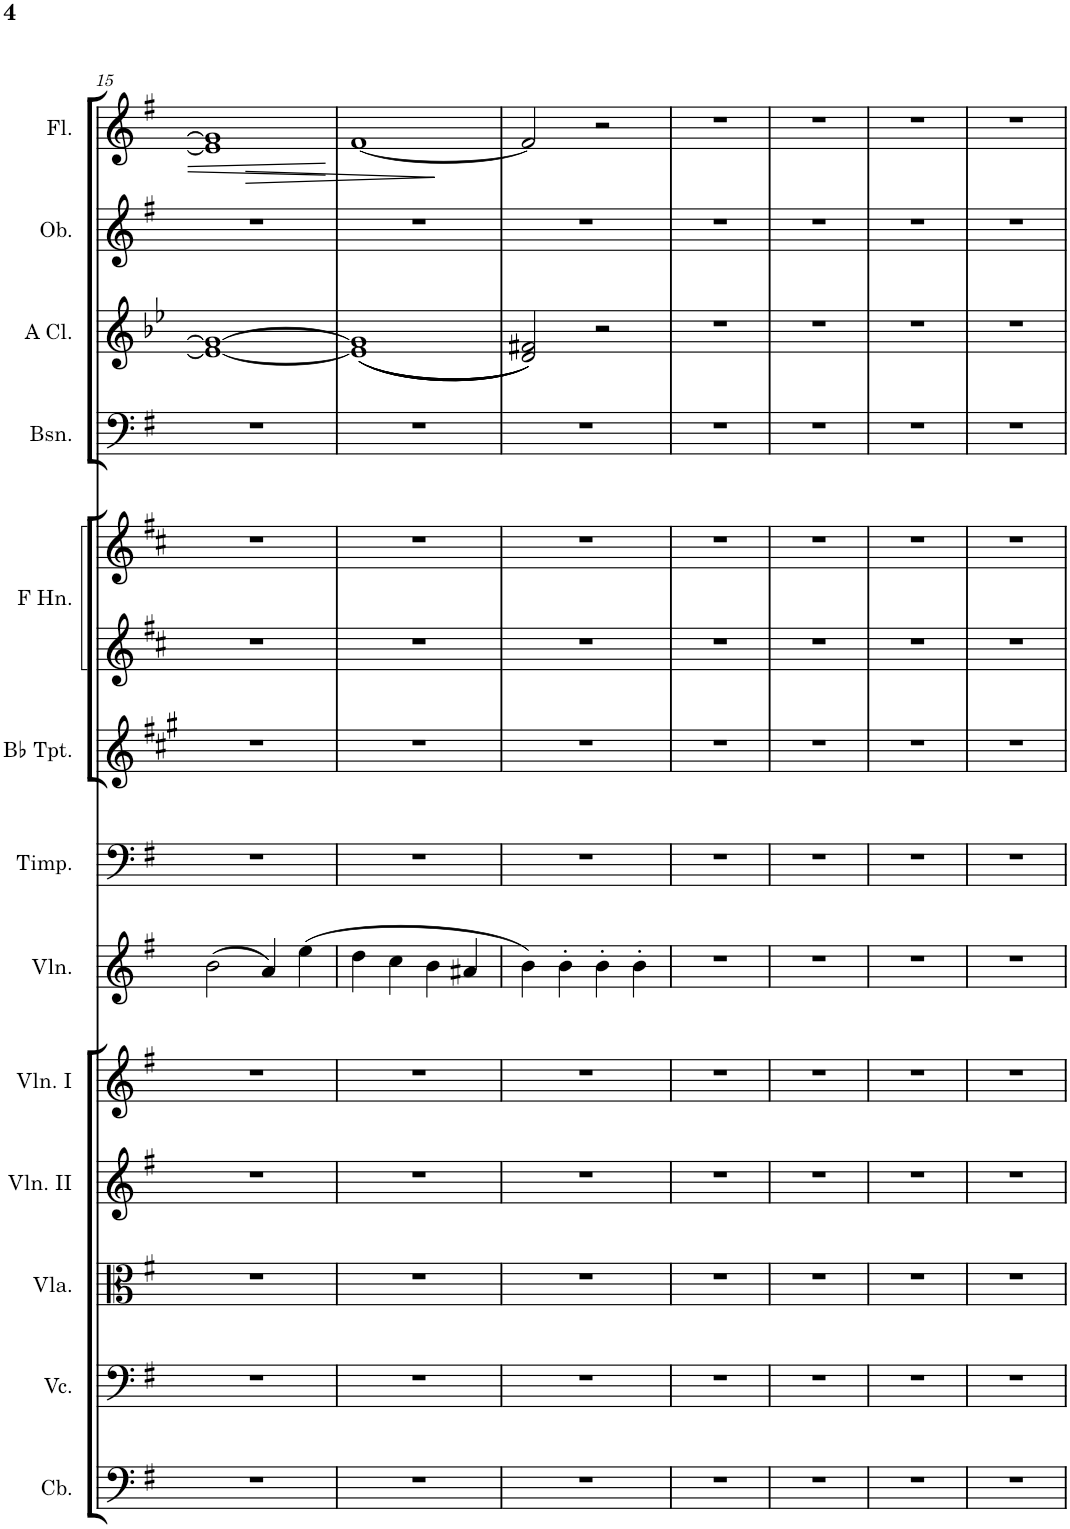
**kern	**kern	**kern	**kern	**kern	**kern	**kern	**kern	**kern	**kern	**kern	**kern	**kern	**kern	**dynam
*part13	*part12	*part11	*part10	*part9	*part8	*part7	*part6	*part5	*part5	*part4	*part3	*part2	*part1	*part1
*staff14	*staff13	*staff12	*staff11	*staff10	*staff9	*staff8	*staff7	*staff6	*staff5	*staff4	*staff3	*staff2	*staff1	*staff1
*I"Contrabasses	*I"Violoncellos	*I"Violas	*I"Violins II	*I"Violins I	*I"Violin Solo	*I"Timpani in E H	*I"Trumpets in E	*I"Horns in E	*	*I"Bassoons	*I"A Clerinet	*I"Oboes	*I"Flutes	*
*I'Cb.	*I'Vc.	*I'Vla.	*I'Vln. II	*I'Vln. I	*I'Vln.	*I'Timp.	*	*	*	*I'Bsn.	*I'A Cl.	*I'Ob.	*I'Fl.	*
!!LO:PB:g=z
*clefF4	*clefF4	*clefC3	*clefG2	*clefG2	*clefG2	*clefF4	*clefG2	*clefG2	*clefG2	*clefF4	*clefG2	*clefG2	*clefG2	*
*Trd7c12	*	*	*	*	*	*	*Trd1c2	*Trd4c7	*Trd4c7	*	*Trd2c3	*	*	*
*k[f#]	*k[f#]	*k[f#]	*k[f#]	*k[f#]	*k[f#]	*k[f#]	*k[f#c#g#]	*k[f#c#]	*k[f#c#]	*k[f#]	*k[b-e-]	*k[f#]	*k[f#]	*
*M4/4	*M4/4	*M4/4	*M4/4	*M4/4	*M4/4	*M4/4	*M4/4	*M4/4	*M4/4	*M4/4	*M4/4	*M4/4	*M4/4	*
=15	=15	=15	=15	=15	=15	=15	=15	=15	=15	=15	=15	=15	=15	=15
!	!	!	!	!	!	!	!	!	!	!	!	!	!	!LO:HP:b
1r	1r	1r	1r	1r	(2b\	1r	1r	1r	1r	1r	1e-_ 1g_	1r	1e] 1g]	>
.	.	.	.	.	4a/)	.	.	.	.	.	.	.	.	.
.	.	.	.	.	(4ee\	.	.	.	.	.	.	.	.	.
=16	=16	=16	=16	=16	=16	=16	=16	=16	=16	=16	=16	=16	=16	=16
1r	1r	1r	1r	1r	4dd\	1r	1r	1r	1r	1r	(((1e-] 1g]	1r	[1f#	.
.	.	.	.	.	4cc\	.	.	.	.	.	.	.	.	.
.	.	.	.	.	4b\	.	.	.	.	.	.	.	.	.
.	.	.	.	.	4a#X/	.	.	.	.	.	.	.	.	.
.	.	.	.	.	.	.	.	.	.	.	.	.	.	]
=17	=17	=17	=17	=17	=17	=17	=17	=17	=17	=17	=17	=17	=17	=17
1r	1r	1r	1r	1r	4b\)	1r	1r	1r	1r	1r	2d/ 2f#X/)))	1r	2f#/]	.
.	.	.	.	.	4b'\	.	.	.	.	.	.	.	.	.
.	.	.	.	.	4b'\	.	.	.	.	.	2r	.	2r	.
.	.	.	.	.	4b'\	.	.	.	.	.	.	.	.	.
=18	=18	=18	=18	=18	=18	=18	=18	=18	=18	=18	=18	=18	=18	=18
1r	1r	1r	1r	1r	1r	1r	1r	1r	1r	1r	1r	1r	1r	.
=19	=19	=19	=19	=19	=19	=19	=19	=19	=19	=19	=19	=19	=19	=19
1r	1r	1r	1r	1r	1r	1r	1r	1r	1r	1r	1r	1r	1r	.
=20	=20	=20	=20	=20	=20	=20	=20	=20	=20	=20	=20	=20	=20	=20
1r	1r	1r	1r	1r	1r	1r	1r	1r	1r	1r	1r	1r	1r	.
=21	=21	=21	=21	=21	=21	=21	=21	=21	=21	=21	=21	=21	=21	=21
1r	1r	1r	1r	1r	1r	1r	1r	1r	1r	1r	1r	1r	1r	.
=	=	=	=	=	=	=	=	=	=	=	=	=	=	=
*-	*-	*-	*-	*-	*-	*-	*-	*-	*-	*-	*-	*-	*-	*-
